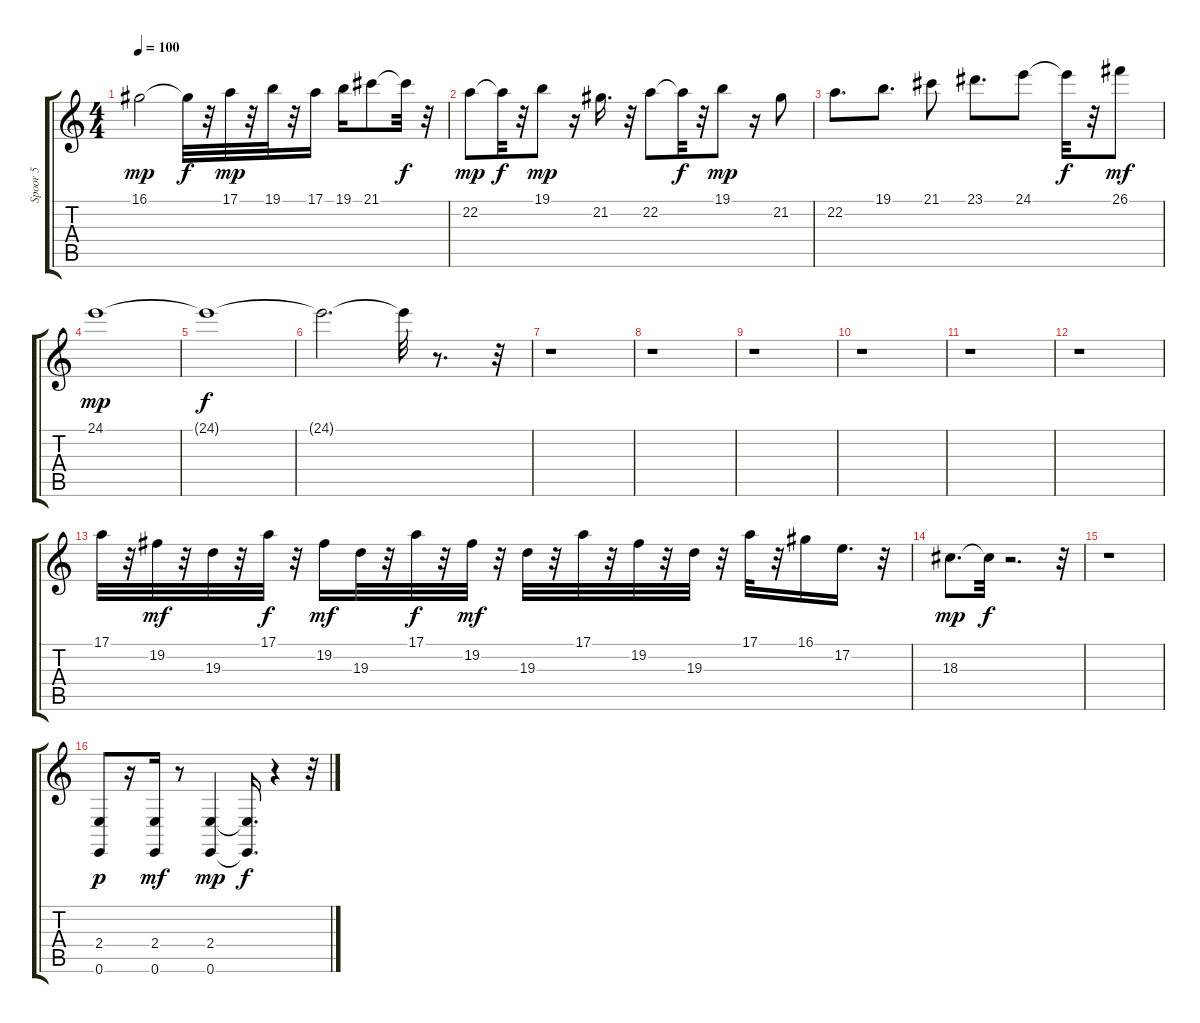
\track ("Spoor 5" "Spoor 5") {instrument stringensemble1}
\staff {score tabs}
\tuning (E4 B3 G3 D3 A2 E2) {hide}
\ts (4 4)
\tempo 100
\clef g2
\ks c
16.1.2{dy mp} 16.1{t}.32{dy f} r.32 17.1.32{dy mp} r.32 19.1.32 r.32 17.1.16 19.1.16 21.1.8 21.1{t}.32{dy f} r.32 |
22.2.8{dy mp} 22.2{t}.32{dy f} r.32 19.1.8{dy mp} r.16 21.2.16{d} r.32 22.2.8 22.2{t}.32{dy f} r.32 19.1.8{dy mp} r.16 21.2.8 |
22.2.8{d} 19.1.8{d} 21.1.8 23.1.8{d} 24.1.8 24.1{t}.32{dy f} r.32 26.1.8{dy mf} |
24.1.1{dy mp} |
24.1{t}.1{dy f} |
24.1{t}.2{d} 24.1{t}.32 r.8{d} r.32 |
r.1 |
r.1 |
r.1 |
r.1 |
r.1 |
r.1 |
17.1.32 r.32 19.2.32{dy mf} r.32 19.3.32 r.32 17.1.32{dy f} r.32 19.2.16{dy mf} 19.3.32 r.32 17.1.32{dy f} r.32 19.2.32{dy mf} r.32 19.3.32 r.32 17.1.32 r.32 19.2.32 r.32 19.3.32 r.32 17.1.32 r.32 16.1.16 17.2.16{d} r.32 |
18.3.8{d dy mp} 18.3{t}.32{dy f} r.2{d} r.32 |
r.1 |
(2.4 0.6).8{dy p} r.16 (2.4 0.6).16{dy mf} r.8 (2.4 0.6).4{dy mp} (2.4{t} 0.6{t}).16{d dy f} r.4 r.32
